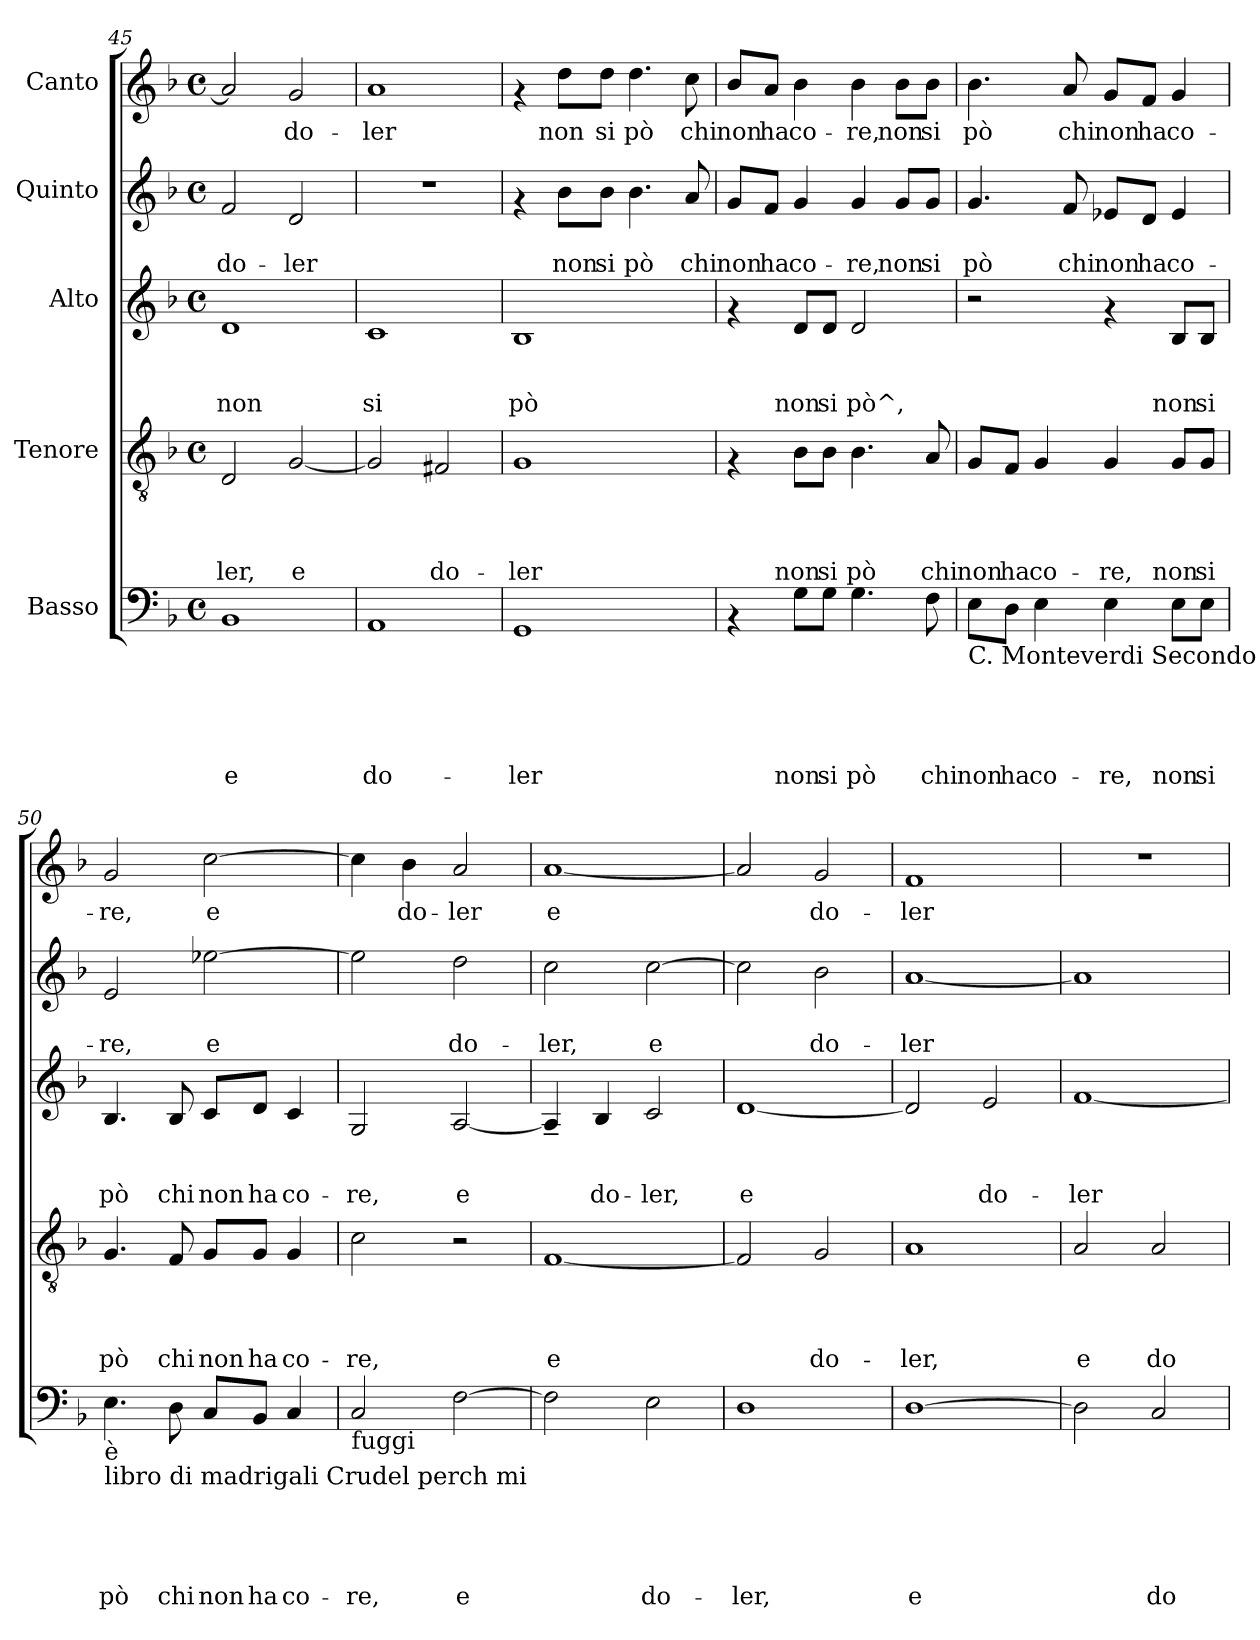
**kern	**text	**text	**text	**text	**text	**kern	**text	**text	**text	**text	**kern	**text	**text	**text	**kern	**text	**text	**kern	**text
*part5	*part5	*part5	*part5	*part5	*part5	*part4	*part4	*part4	*part4	*part4	*part3	*part3	*part3	*part3	*part2	*part2	*part2	*part1	*part1
*staff5	*staff5	*staff5	*staff5	*staff5	*staff5	*staff4	*staff4	*staff4	*staff4	*staff4	*staff3	*staff3	*staff3	*staff3	*staff2	*staff2	*staff2	*staff1	*staff1
*I"Basso	*	*	*	*	*	*I"Tenore	*	*	*	*	*I"Alto	*	*	*	*I"Quinto	*	*	*I"Canto	*
*clefF4	*	*	*	*	*	*clefGv2	*	*	*	*	*clefG2	*	*	*	*clefG2	*	*	*clefG2	*
*k[b-]	*	*	*	*	*	*k[b-]	*	*	*	*	*k[b-]	*	*	*	*k[b-]	*	*	*k[b-]	*
*F:	*	*	*	*	*	*F:	*	*	*	*	*F:	*	*	*	*F:	*	*	*F:	*
*M4/4	*	*	*	*	*	*M4/4	*	*	*	*	*M4/4	*	*	*	*M4/4	*	*	*M4/4	*
*met(c)	*	*	*	*	*	*met(c)	*	*	*	*	*met(c)	*	*	*	*met(c)	*	*	*met(c)	*
=45	=45	=45	=45	=45	=45	=45	=45	=45	=45	=45	=45	=45	=45	=45	=45	=45	=45	=45	=45
!	!	!	!	!	!LO:LY:b	!	!	!	!	!LO:LY:b	!	!	!	!LO:LY:b	!	!	!LO:LY:b	!	!
1BB-	.	.	.	.	e	2D/	.	.	.	-ler,	1d	.	.	non	2f/	.	do-	2a/]	.
!	!	!	!	!	!	!	!	!	!	!LO:LY:b	!	!	!	!	!	!	!LO:LY:b	!	!LO:LY:b
.	.	.	.	.	.	[<2G/	.	.	.	e	.	.	.	.	2d/	.	-ler	2g/	do-
=46	=46	=46	=46	=46	=46	=46	=46	=46	=46	=46	=46	=46	=46	=46	=46	=46	=46	=46	=46
!	!	!	!	!	!LO:LY:b	!	!	!	!	!	!	!	!	!LO:LY:b	!	!	!	!	!LO:LY:b
1AA	.	.	.	.	do-	2G/]	.	.	.	.	1c	.	.	si	1r	.	.	1a	-ler
!	!	!	!	!	!	!	!	!	!	!LO:LY:b	!	!	!	!	!	!	!	!	!
.	.	.	.	.	.	2F#X/	.	.	.	do-	.	.	.	.	.	.	.	.	.
!!LO:PB:g=z
=47	=47	=47	=47	=47	=47	=47	=47	=47	=47	=47	=47	=47	=47	=47	=47	=47	=47	=47	=47
!	!	!	!	!	!LO:LY:b	!	!	!	!	!LO:LY:b	!	!	!	!LO:LY:b	!	!	!	!	!
1GG	.	.	.	.	-ler	1G	.	.	.	-ler	1B-	.	.	pò	4rf	.	.	4rf	.
!	!	!	!	!	!	!	!	!	!	!	!	!	!	!	!	!	!LO:LY:b	!	!LO:LY:b
.	.	.	.	.	.	.	.	.	.	.	.	.	.	.	8b-\L	.	non	8dd\L	non
!	!	!	!	!	!	!	!	!	!	!	!	!	!	!	!	!	!LO:LY:b	!	!LO:LY:b
.	.	.	.	.	.	.	.	.	.	.	.	.	.	.	8b-\J	.	si	8dd\J	si
!	!	!	!	!	!	!	!	!	!	!	!	!	!	!	!	!	!LO:LY:b	!	!LO:LY:b
.	.	.	.	.	.	.	.	.	.	.	.	.	.	.	4.b-\	.	pò	4.dd\	pò
!	!	!	!	!	!	!	!	!	!	!	!	!	!	!	!	!	!LO:LY:b	!	!LO:LY:b
.	.	.	.	.	.	.	.	.	.	.	.	.	.	.	8a/	.	chi	8cc\	chi
=48	=48	=48	=48	=48	=48	=48	=48	=48	=48	=48	=48	=48	=48	=48	=48	=48	=48	=48	=48
!	!	!	!	!	!	!	!	!	!	!	!	!	!	!	!	!	!LO:LY:b	!	!LO:LY:b
4rAA	.	.	.	.	.	4rF	.	.	.	.	4rf	.	.	.	8g/L	.	non	8b-/L	non
!	!	!	!	!	!	!	!	!	!	!	!	!	!	!	!	!	!LO:LY:b	!	!LO:LY:b
.	.	.	.	.	.	.	.	.	.	.	.	.	.	.	8f/J	.	ha	8a/J	ha
!	!	!	!	!	!LO:LY:b	!	!	!	!	!LO:LY:b	!	!	!	!LO:LY:b	!	!	!LO:LY:b	!	!LO:LY:b
8G\L	.	.	.	.	non	8B-\L	.	.	.	non	8d/L	.	.	non	4g/	.	co-	4b-\	co-
!	!	!	!	!	!LO:LY:b	!	!	!	!	!LO:LY:b	!	!	!	!LO:LY:b	!	!	!	!	!
8G\J	.	.	.	.	si	8B-\J	.	.	.	si	8d/J	.	.	si	.	.	.	.	.
!	!	!	!	!	!LO:LY:b	!	!	!	!	!LO:LY:b	!	!	!	!LO:LY:b	!	!	!LO:LY:b	!	!LO:LY:b
4.G\	.	.	.	.	pò	4.B-\	.	.	.	pò	2d/	.	.	pò^,	4g/	.	-re,	4b-\	-re,
!	!	!	!	!	!	!	!	!	!	!	!	!	!	!	!	!	!LO:LY:b	!	!LO:LY:b
.	.	.	.	.	.	.	.	.	.	.	.	.	.	.	8g/L	.	non	8b-\L	non
!	!	!	!	!	!LO:LY:b	!	!	!	!	!LO:LY:b	!	!	!	!	!	!	!LO:LY:b	!	!LO:LY:b
8F\	.	.	.	.	chi	8A/	.	.	.	chi	.	.	.	.	8g/J	.	si	8b-\J	si
=49	=49	=49	=49	=49	=49	=49	=49	=49	=49	=49	=49	=49	=49	=49	=49	=49	=49	=49	=49
!LO:TX:b:t=C. Monteverdi Secondo	!	!	!	!	!	!	!	!	!	!	!	!	!	!	!	!	!	!	!
!	!	!	!	!	!LO:LY:b	!	!	!	!	!LO:LY:b	!	!	!	!	!	!	!LO:LY:b	!	!LO:LY:b
8E\L	.	.	.	.	non	8G/L	.	.	.	non	2r	.	.	.	4.g/	.	pò	4.b-\	pò
!	!	!	!	!	!LO:LY:b	!	!	!	!	!LO:LY:b	!	!	!	!	!	!	!	!	!
8D\J	.	.	.	.	ha	8F/J	.	.	.	ha	.	.	.	.	.	.	.	.	.
!	!	!	!	!	!LO:LY:b	!	!	!	!	!LO:LY:b	!	!	!	!	!	!	!	!	!
4E\	.	.	.	.	co-	4G/	.	.	.	co-	.	.	.	.	.	.	.	.	.
!	!	!	!	!	!	!	!	!	!	!	!	!	!	!	!	!	!LO:LY:b	!	!LO:LY:b
.	.	.	.	.	.	.	.	.	.	.	.	.	.	.	8f/	.	chi	8a/	chi
!	!	!	!	!	!LO:LY:b	!	!	!	!	!LO:LY:b	!	!	!	!	!	!	!LO:LY:b	!	!LO:LY:b
4E\	.	.	.	.	-re,	4G/	.	.	.	-re,	4rf	.	.	.	8e-X/L	.	non	8g/L	non
!	!	!	!	!	!	!	!	!	!	!	!	!	!	!	!	!	!LO:LY:b	!	!LO:LY:b
.	.	.	.	.	.	.	.	.	.	.	.	.	.	.	8d/J	.	ha	8f/J	ha
!	!	!	!	!	!LO:LY:b	!	!	!	!	!LO:LY:b	!	!	!	!LO:LY:b	!	!	!LO:LY:b	!	!LO:LY:b
8E\L	.	.	.	.	non	8G/L	.	.	.	non	8B-/L	.	.	non	4e-/	.	co-	4g/	co-
!	!	!	!	!	!LO:LY:b	!	!	!	!	!LO:LY:b	!	!	!	!LO:LY:b	!	!	!	!	!
8E\J	.	.	.	.	si	8G/J	.	.	.	si	8B-/J	.	.	si	.	.	.	.	.
=50	=50	=50	=50	=50	=50	=50	=50	=50	=50	=50	=50	=50	=50	=50	=50	=50	=50	=50	=50
!LO:TX:b:t=è	!	!	!	!	!	!	!	!	!	!	!	!	!	!	!	!	!	!	!
!LO:TX:b:t=libro di madrigali Crudel perch mi	!	!	!	!	!	!	!	!	!	!	!	!	!	!	!	!	!	!	!
!	!	!	!	!	!LO:LY:b	!	!	!	!	!LO:LY:b	!	!	!	!LO:LY:b	!	!	!LO:LY:b	!	!LO:LY:b
4.E\	.	.	.	.	pò	4.G/	.	.	.	pò	4.B-/	.	.	pò	2e/	.	-re,	2g/	-re,
!	!	!	!	!	!LO:LY:b	!	!	!	!	!LO:LY:b	!	!	!	!LO:LY:b	!	!	!	!	!
8D\	.	.	.	.	chi	8F/	.	.	.	chi	8B-/	.	.	chi	.	.	.	.	.
!	!	!	!	!	!LO:LY:b	!	!	!	!	!LO:LY:b	!	!	!	!LO:LY:b	!	!	!LO:LY:b	!	!LO:LY:b
8C/L	.	.	.	.	non	8G/L	.	.	.	non	8c/L	.	.	non	[>2ee-X\	.	e	[>2cc\	e
!	!	!	!	!	!LO:LY:b	!	!	!	!	!LO:LY:b	!	!	!	!LO:LY:b	!	!	!	!	!
8BB-/J	.	.	.	.	ha	8G/J	.	.	.	ha	8d/J	.	.	ha	.	.	.	.	.
!	!	!	!	!	!LO:LY:b	!	!	!	!	!LO:LY:b	!	!	!	!LO:LY:b	!	!	!	!	!
4C/	.	.	.	.	co-	4G/	.	.	.	co-	4c/	.	.	co-	.	.	.	.	.
=51	=51	=51	=51	=51	=51	=51	=51	=51	=51	=51	=51	=51	=51	=51	=51	=51	=51	=51	=51
!LO:TX:b:t=fuggi	!	!	!	!	!	!	!	!	!	!	!	!	!	!	!	!	!	!	!
!	!	!	!	!	!LO:LY:b	!	!	!	!	!LO:LY:b	!	!	!	!LO:LY:b	!	!	!	!	!
2C/	.	.	.	.	-re,	2c\	.	.	.	-re,	2G/	.	.	-re,	2ee-\]	.	.	4cc\]	.
!	!	!	!	!	!	!	!	!	!	!	!	!	!	!	!	!	!	!	!LO:LY:b
.	.	.	.	.	.	.	.	.	.	.	.	.	.	.	.	.	.	4b-\	do-
!	!	!	!	!	!LO:LY:b	!	!	!	!	!	!	!	!	!LO:LY:b	!	!	!LO:LY:b	!	!LO:LY:b
[>2F\	.	.	.	.	e	2r	.	.	.	.	[>2A/	.	.	e	2dd\	.	do-	2a/	-ler
!!LO:PB:g=z
=52	=52	=52	=52	=52	=52	=52	=52	=52	=52	=52	=52	=52	=52	=52	=52	=52	=52	=52	=52
!	!	!	!	!	!	!	!	!	!	!LO:LY:b	!	!	!	!	!	!	!LO:LY:b	!	!LO:LY:b
2F\]	.	.	.	.	.	[<1F	.	.	.	e	4A~</]	.	.	.	2cc\	.	-ler,	[<1a	e
!	!	!	!	!	!	!	!	!	!	!	!	!	!	!LO:LY:b	!	!	!	!	!
.	.	.	.	.	.	.	.	.	.	.	4B-/	.	.	do-	.	.	.	.	.
!	!	!	!	!	!LO:LY:b	!	!	!	!	!	!	!	!	!LO:LY:b	!	!	!LO:LY:b	!	!
2E\	.	.	.	.	do-	.	.	.	.	.	2c/	.	.	-ler,	[>2cc\	.	e	.	.
=53	=53	=53	=53	=53	=53	=53	=53	=53	=53	=53	=53	=53	=53	=53	=53	=53	=53	=53	=53
!	!	!	!	!	!LO:LY:b	!	!	!	!	!	!	!	!	!LO:LY:b	!	!	!	!	!
1D	.	.	.	.	-ler,	2F/]	.	.	.	.	[<1d	.	.	e	2cc\]	.	.	2a/]	.
!	!	!	!	!	!	!	!	!	!	!LO:LY:b	!	!	!	!	!	!	!LO:LY:b	!	!LO:LY:b
.	.	.	.	.	.	2G/	.	.	.	do-	.	.	.	.	2b-\	.	do-	2g/	do-
=54	=54	=54	=54	=54	=54	=54	=54	=54	=54	=54	=54	=54	=54	=54	=54	=54	=54	=54	=54
!	!	!	!	!	!LO:LY:b	!	!	!	!	!LO:LY:b	!	!	!	!	!	!	!LO:LY:b	!	!LO:LY:b
[>1D	.	.	.	.	e	1A	.	.	.	-ler,	2d/]	.	.	.	[<1a	.	-ler	1f	-ler
!	!	!	!	!	!	!	!	!	!	!	!	!	!	!LO:LY:b	!	!	!	!	!
.	.	.	.	.	.	.	.	.	.	.	2e/	.	.	do-	.	.	.	.	.
=55	=55	=55	=55	=55	=55	=55	=55	=55	=55	=55	=55	=55	=55	=55	=55	=55	=55	=55	=55
!	!	!	!	!	!	!	!	!	!	!LO:LY:b	!	!	!	!LO:LY:b	!	!	!	!	!
2D\]	.	.	.	.	.	2A/	.	.	.	e	[<1f	.	.	-ler	1a]	.	.	1r	.
!	!	!	!	!	!LO:LY:b	!	!	!	!	!LO:LY:b	!	!	!	!	!	!	!	!	!
2C/	.	.	.	.	do-	2A/	.	.	.	do-	.	.	.	.	.	.	.	.	.
=	=	=	=	=	=	=	=	=	=	=	=	=	=	=	=	=	=	=	=
*-	*-	*-	*-	*-	*-	*-	*-	*-	*-	*-	*-	*-	*-	*-	*-	*-	*-	*-	*-
